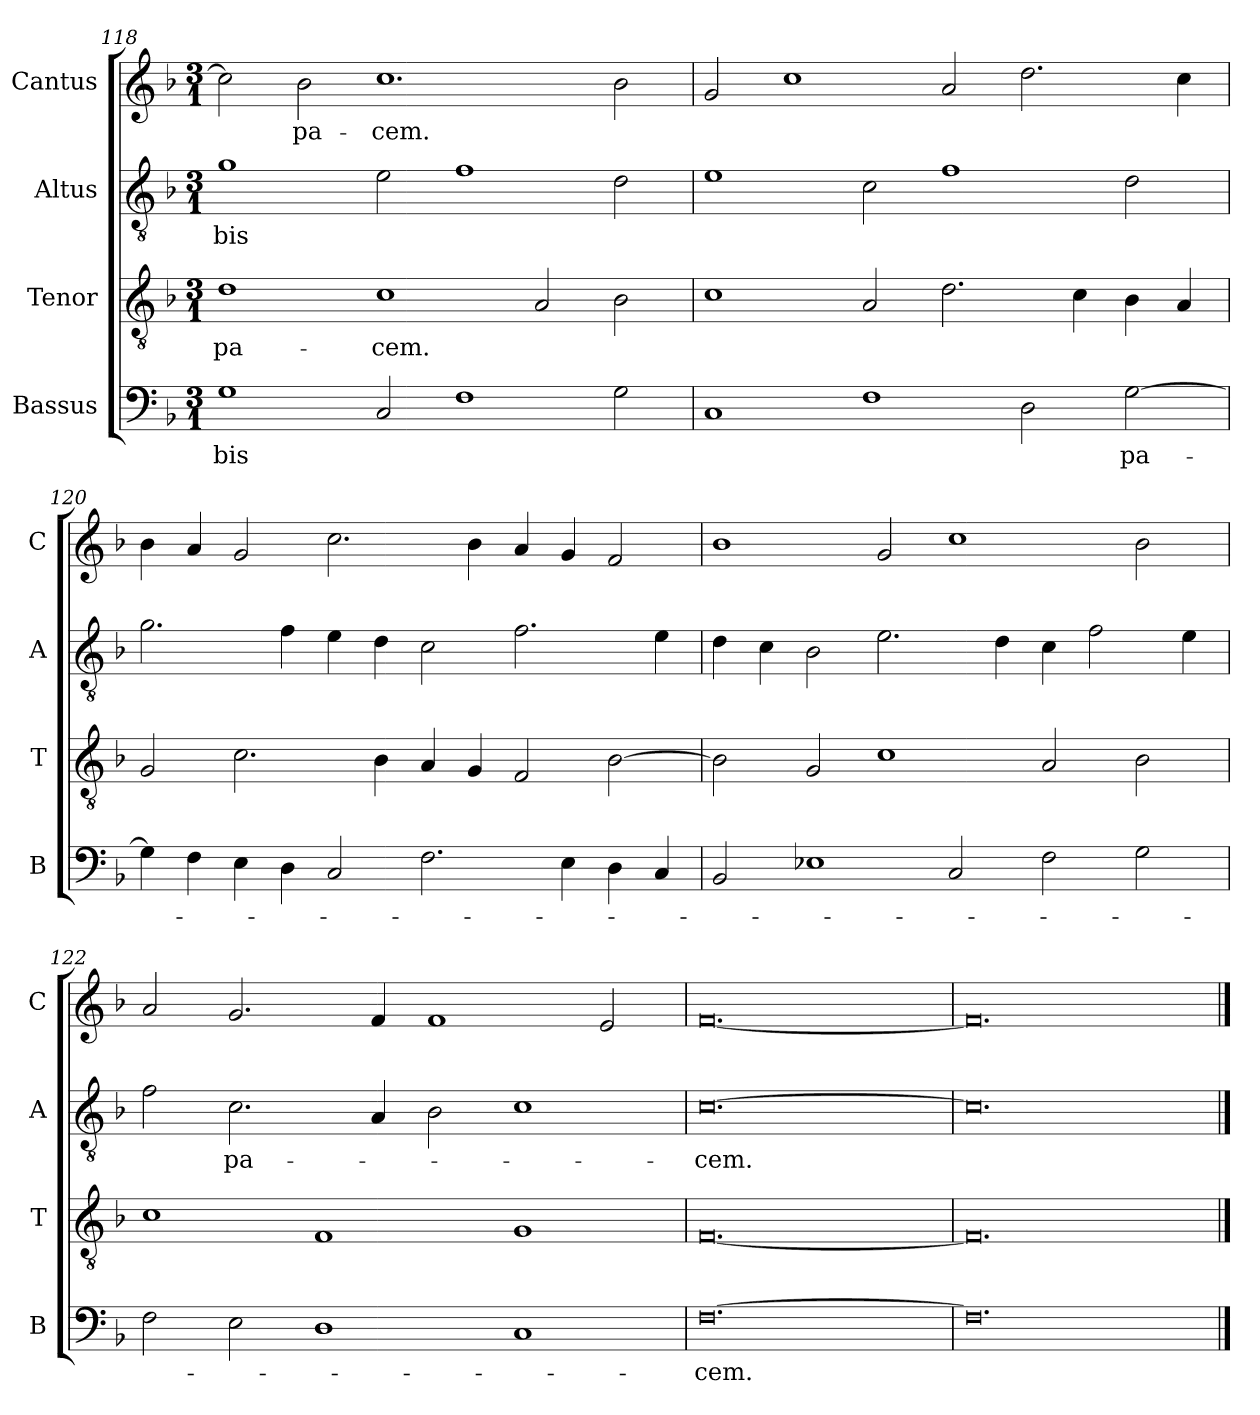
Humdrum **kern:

**kern	**text	**kern	**text	**kern	**text	**kern	**text
*part4	*part4	*part3	*part3	*part2	*part2	*part1	*part1
*staff4	*staff4	*staff3	*staff3	*staff2	*staff2	*staff1	*staff1
*I"Bassus	*	*I"Tenor	*	*I"Altus	*	*I"Cantus	*
*I'B	*	*I'T	*	*I'A	*	*I'C	*
*clefF4	*	*clefGv2	*	*clefGv2	*	*clefG2	*
*k[b-]	*	*k[b-]	*	*k[b-]	*	*k[b-]	*
*F:	*	*F:	*	*F:	*	*F:	*
*M3/1	*	*M3/1	*	*M3/1	*	*M3/1	*
=118	=118	=118	=118	=118	=118	=118	=118
!	!LO:LY:b	!	!	!	!	!	!
!	!	!	!LO:LY:b	!	!	!	!
!	!	!	!	!	!LO:LY:b	!	!
1G	-bis	1d	pa-	1g	-bis	2cc\]	.
!	!	!	!	!	!	!	!LO:LY:b
.	.	.	.	.	.	2b-\	pa-
!	!	!	!LO:LY:b	!	!	!	!
!	!	!	!	!	!	!	!LO:LY:b
2C/	.	1c	-cem.	2e\	.	1.cc	-cem.
1F	.	.	.	1f	.	.	.
.	.	2A/	.	.	.	.	.
2G\	.	2B-\	.	2d\	.	2b-\	.
=119	=119	=119	=119	=119	=119	=119	=119
1C	.	1c	.	1e	.	2g/	.
.	.	.	.	.	.	1cc	.
1F	.	2A/	.	2c\	.	.	.
.	.	2.d\	.	1f	.	2a/	.
2D\	.	.	.	.	.	2.dd\	.
.	.	4c\	.	.	.	.	.
!	!LO:LY:b	!	!	!	!	!	!
[2G\	pa-	4B-\	.	2d\	.	.	.
.	.	4A/	.	.	.	4cc\	.
!!LO:LB:g=z
=120	=120	=120	=120	=120	=120	=120	=120
4G\]	.	2G/	.	2.g\	.	4b-\	.
4F\	.	.	.	.	.	4a/	.
4E\	.	2.c\	.	.	.	2g/	.
4D\	.	.	.	4f\	.	.	.
2C/	.	.	.	4e\	.	2.cc\	.
.	.	4B-\	.	4d\	.	.	.
2.F\	.	4A/	.	2c\	.	.	.
.	.	4G/	.	.	.	4b-\	.
.	.	2F/	.	2.f\	.	4a/	.
4E\	.	.	.	.	.	4g/	.
4D\	.	[2B-\	.	.	.	2f/	.
4C/	.	.	.	4e\	.	.	.
=121	=121	=121	=121	=121	=121	=121	=121
2BB-/	.	2B-\]	.	4d\	.	1b-	.
.	.	.	.	4c\	.	.	.
1E-X	.	2G/	.	2B-\	.	.	.
.	.	1c	.	2.e\	.	2g/	.
2C/	.	.	.	.	.	1cc	.
.	.	.	.	4d\	.	.	.
2F\	.	2A/	.	4c\	.	.	.
.	.	.	.	2f\	.	.	.
2G\	.	2B-\	.	.	.	2b-\	.
.	.	.	.	4e\	.	.	.
=122	=122	=122	=122	=122	=122	=122	=122
2F\	.	1c	.	2f\	.	2a/	.
!	!	!	!	!	!LO:LY:b	!	!
2E\	.	.	.	2.c\	pa-	2.g/	.
1D	.	1F	.	.	.	.	.
.	.	.	.	4A/	.	4f/	.
.	.	.	.	2B-\	.	1f	.
1C	.	1G	.	1c	.	.	.
.	.	.	.	.	.	2e/	.
=123	=123	=123	=123	=123	=123	=123	=123
!	!LO:LY:b	!	!	!	!	!	!
!	!	!	!	!	!LO:LY:b	!	!
[0.F	-cem.	[0.F	.	[0.c	-cem.	[0.f	.
=124	=124	=124	=124	=124	=124	=124	=124
0.F]	.	0.F]	.	0.c]	.	0.f]	.
==	==	==	==	==	==	==	==
*-	*-	*-	*-	*-	*-	*-	*-
